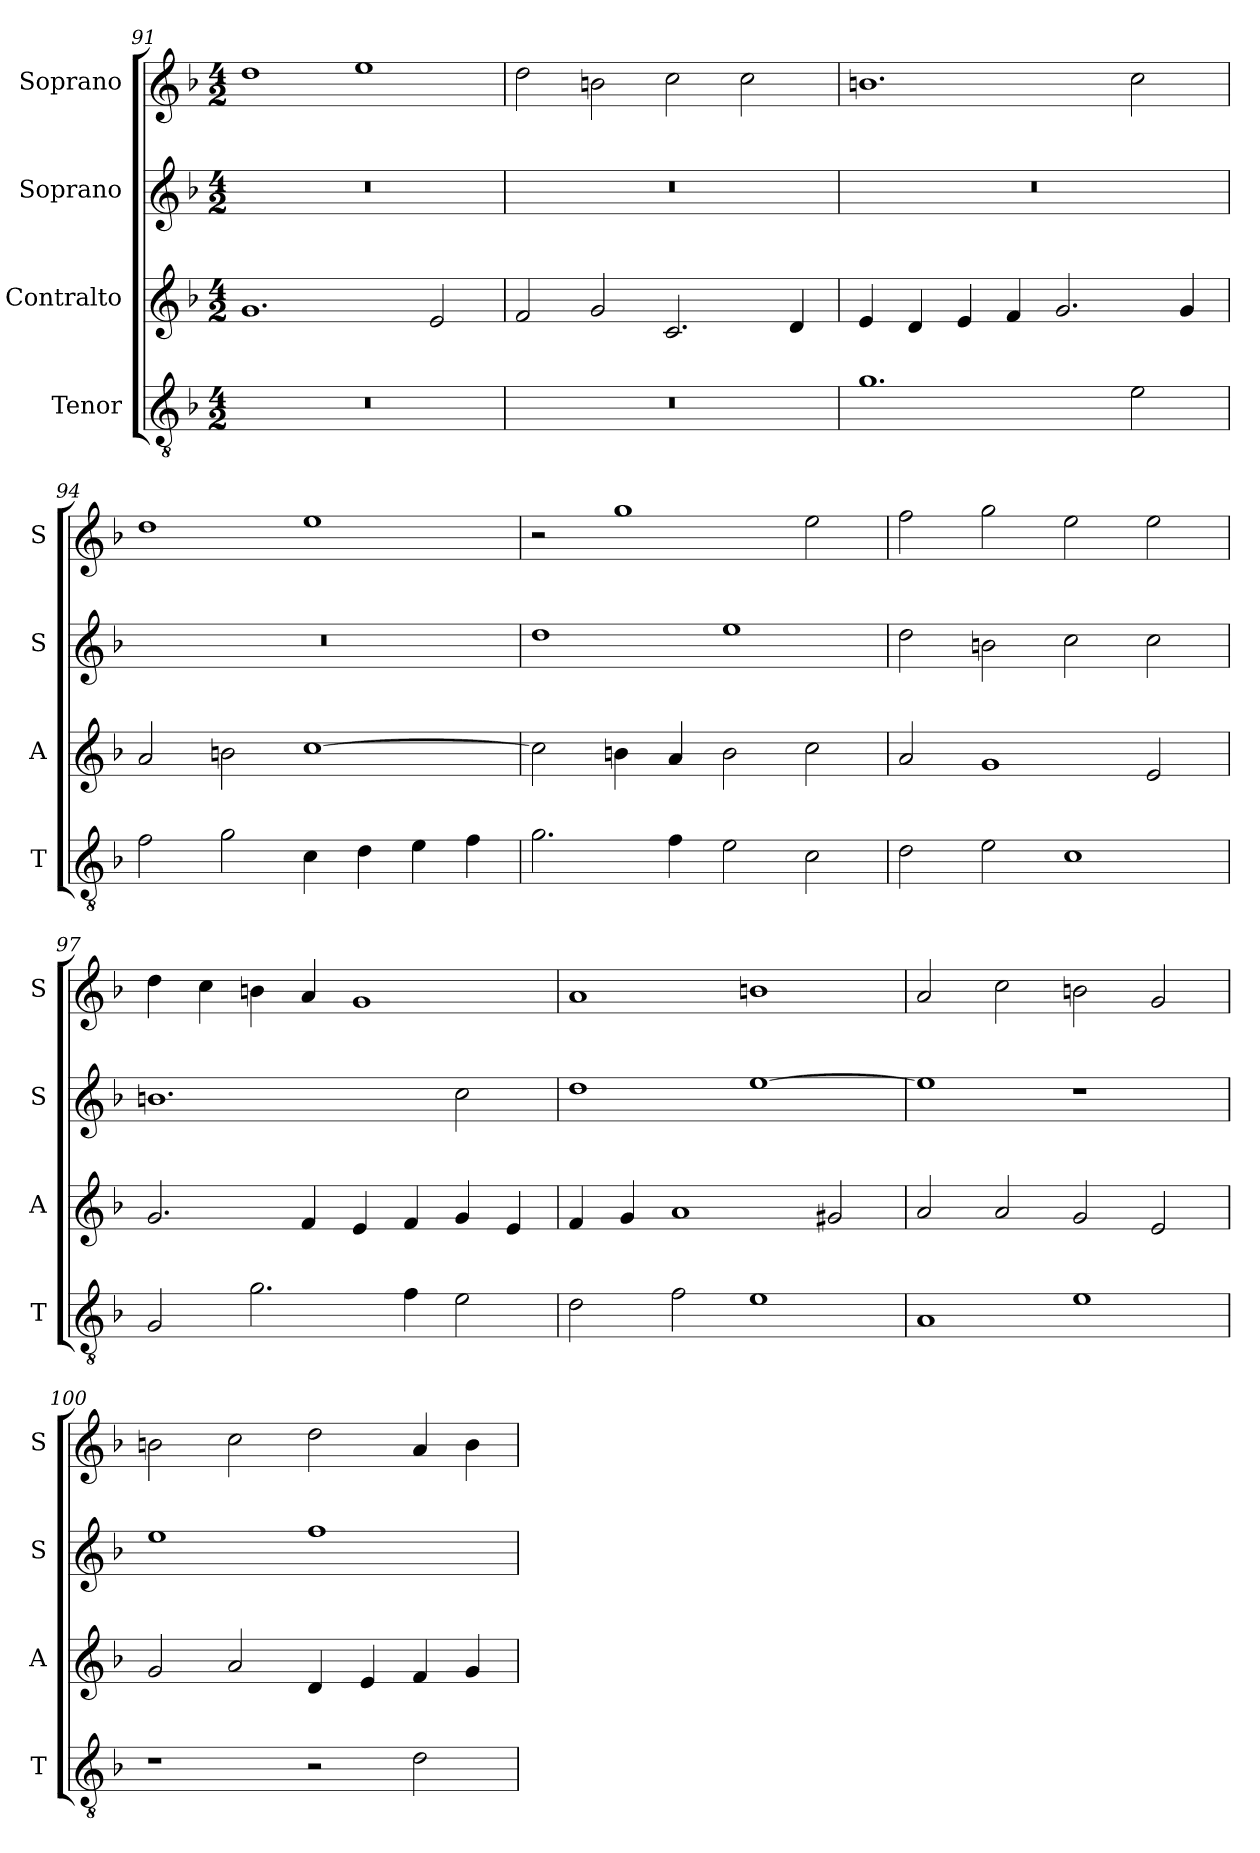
**kern	**kern	**kern	**kern
*part4	*part3	*part2	*part1
*staff4	*staff3	*staff2	*staff1
*I"Tenor	*I"Contralto	*I"Soprano	*I"Soprano
*I'T	*I'A	*I'S	*I'S
*clefGv2	*clefG2	*clefG2	*clefG2
*k[b-]	*k[b-]	*k[b-]	*k[b-]
*M4/2	*M4/2	*M4/2	*M4/2
=91	=91	=91	=91
0r	1.g	0r	1dd
.	.	.	1ee
.	2e	.	.
=92	=92	=92	=92
0r	2f	0r	2dd
.	2g	.	2bn
.	2.c	.	2cc
.	.	.	2cc
.	4d	.	.
=93	=93	=93	=93
1.g	4e	0r	1.bn
.	4d	.	.
.	4e	.	.
.	4f	.	.
.	2.g	.	.
2e	.	.	2cc
.	4g	.	.
=94	=94	=94	=94
2f	2a	0r	1dd
2g	2bn	.	.
4c	[1cc	.	1ee
4d	.	.	.
4e	.	.	.
4f	.	.	.
=95	=95	=95	=95
2.g	2cc]	1dd	2r
.	4bn	.	1gg
4f	4a	.	.
2e	2b	1ee	.
2c	2cc	.	2ee
=96	=96	=96	=96
2d	2a	2dd	2ff
2e	1g	2bn	2gg
1c	.	2cc	2ee
.	2e	2cc	2ee
=97	=97	=97	=97
2G	2.g	1.bn	4dd
.	.	.	4cc
2.g	.	.	4bn
.	4f	.	4a
.	4e	.	1g
4f	4f	.	.
2e	4g	2cc	.
.	4e	.	.
=98	=98	=98	=98
2d	4f	1dd	1a
.	4g	.	.
2f	1a	.	.
1e	.	[1ee	1bn
.	2g#X	.	.
=99	=99	=99	=99
1A	2a	1ee]	2a
.	2a	.	2cc
1e	2g	1r	2bn
.	2e	.	2g
=100	=100	=100	=100
1r	2g	1ee	2bn
.	2a	.	2cc
2r	4d	1ff	2dd
.	4e	.	.
2d	4f	.	4a
.	4g	.	4b
=	=	=	=
*-	*-	*-	*-
